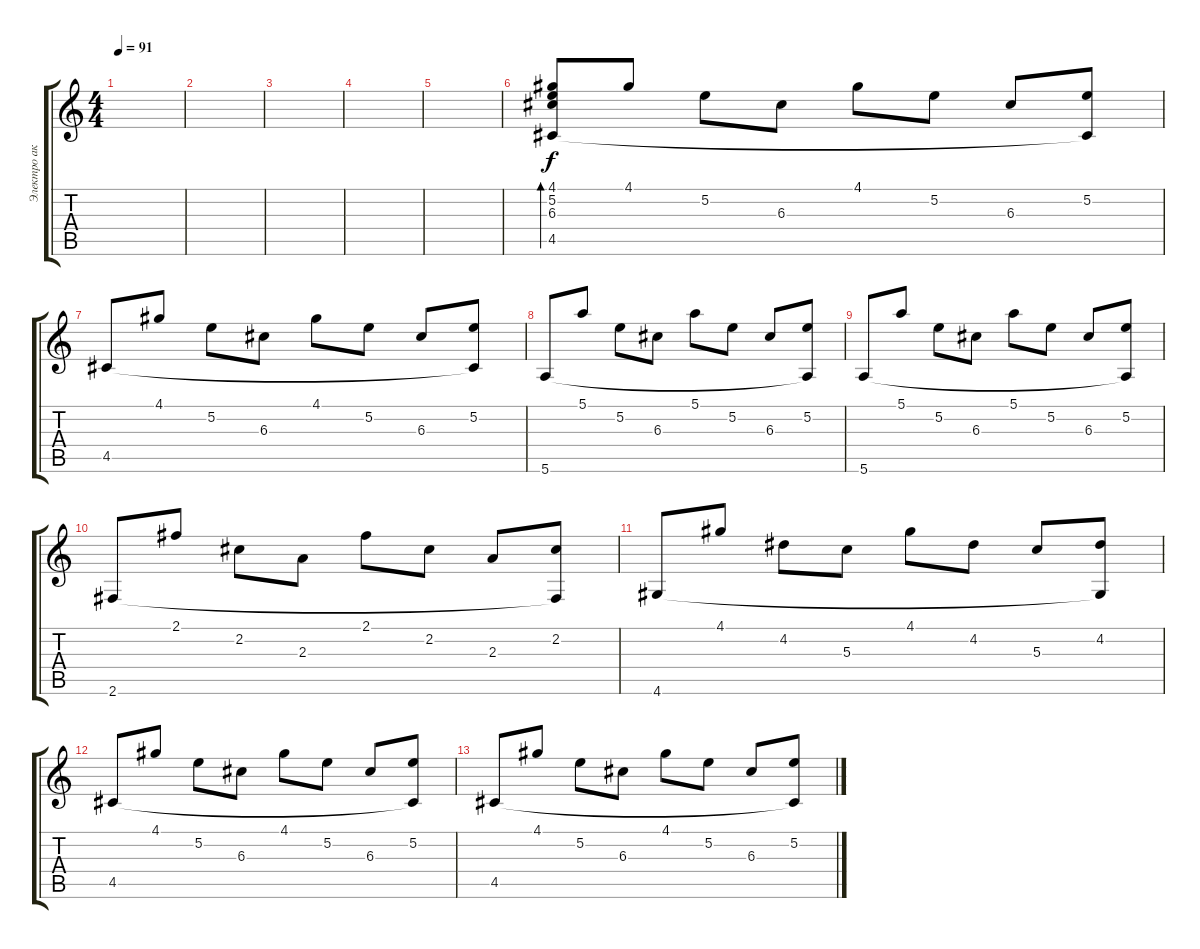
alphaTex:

\track ("Электро акустика (ритм)" "Электро ак") {instrument electricguitarjazz}
\staff {score tabs}
\tuning (E4 B3 G3 D3 A2 E2) {hide}
\ts (4 4)
\tempo 91
\clef g2
\ks c
|
|
|
|
|
(4.1 5.2 6.3 4.5).8{bd 240} 4.1.8 5.2.8 6.3.8 4.1.8 5.2.8 6.3.8 (5.2 4.5{t}).8 |
4.5.8 4.1.8 5.2.8 6.3.8 4.1.8 5.2.8 6.3.8 (5.2 4.5{t}).8 |
5.6.8 5.1.8 5.2.8 6.3.8 5.1.8 5.2.8 6.3.8 (5.2 5.6{t}).8 |
5.6.8 5.1.8 5.2.8 6.3.8 5.1.8 5.2.8 6.3.8 (5.2 5.6{t}).8 |
2.6.8 2.1.8 2.2.8 2.3.8 2.1.8 2.2.8 2.3.8 (2.2 2.6{t}).8 |
4.6.8 4.1.8 4.2.8 5.3.8 4.1.8 4.2.8 5.3.8 (4.2 4.6{t}).8 |
4.5.8 4.1.8 5.2.8 6.3.8 4.1.8 5.2.8 6.3.8 (5.2 4.5{t}).8 |
4.5.8 4.1.8 5.2.8 6.3.8 4.1.8 5.2.8 6.3.8 (5.2 4.5{t}).8
